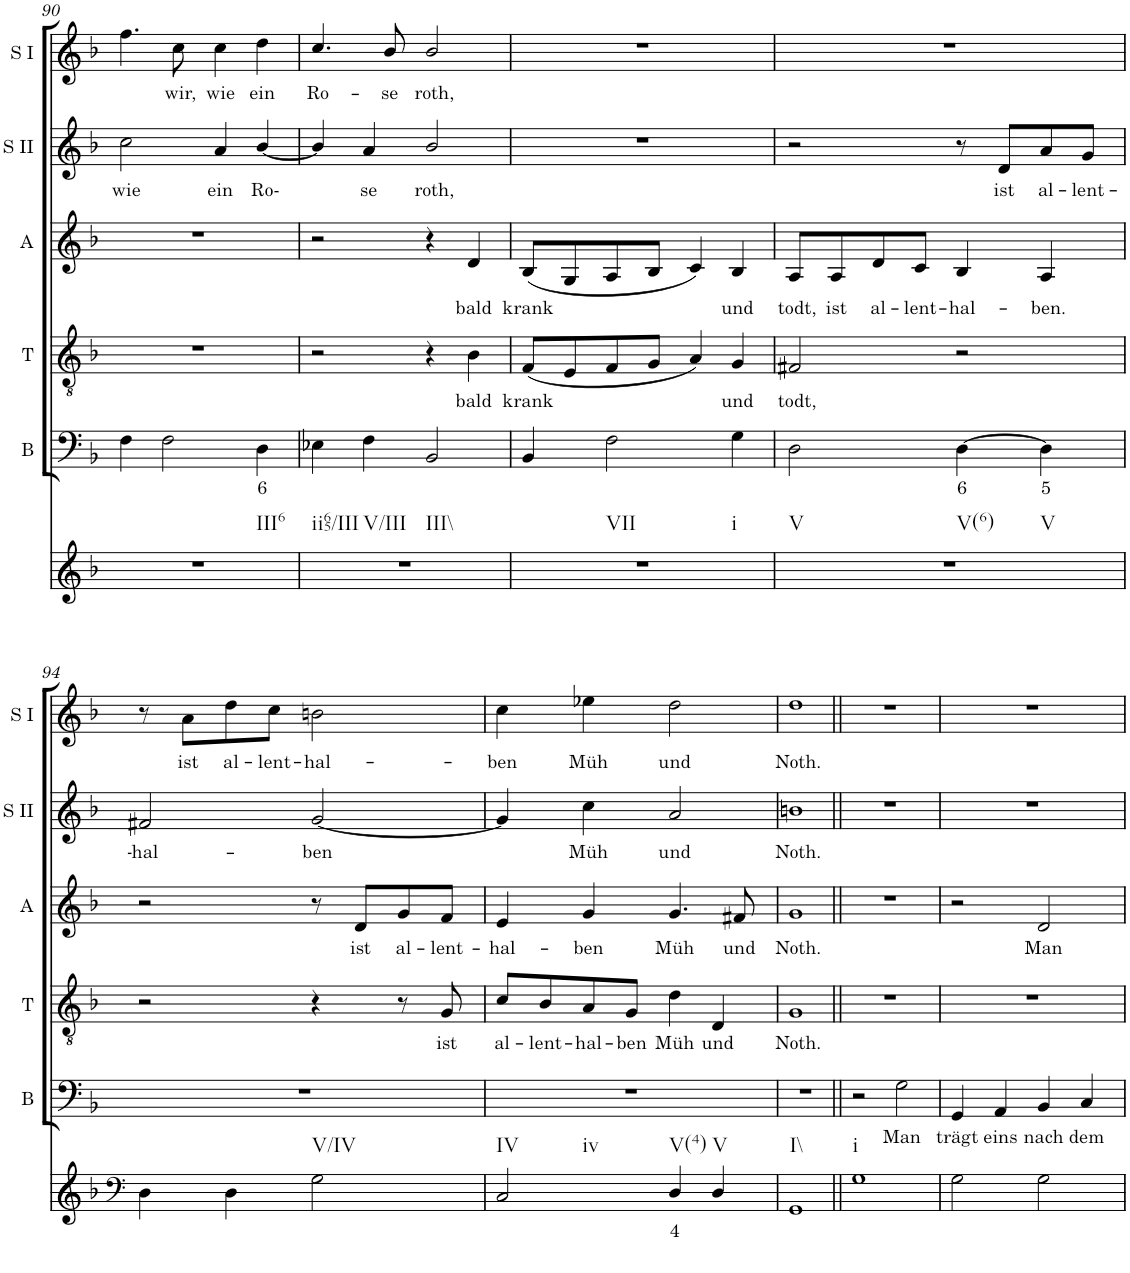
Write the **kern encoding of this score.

**kern	**text	**kern	**text	**kern	**text	**kern	**text	**kern	**text	**kern	**text
*part6	*part6	*part5	*part5	*part4	*part4	*part3	*part3	*part2	*part2	*part1	*part1
*staff6	*staff6	*staff5	*staff5	*staff4	*staff4	*staff3	*staff3	*staff2	*staff2	*staff1	*staff1
*I"Continuo	*	*I"Bass	*	*I"Tenor	*	*I"Alto	*	*I"Soprano II	*	*I"Soprano I	*
*	*	*I'B	*	*I'T	*	*I'A	*	*I'S II	*	*I'S I	*
!!LO:PB:g=z
*clefG2	*	*clefF4	*	*clefF4	*	*clefF4	*	*clefGv2	*	*clefG2	*
*k[b-]	*	*k[b-]	*	*k[b-]	*	*k[b-]	*	*k[b-]	*	*k[b-]	*
*M4/4	*	*M4/4	*	*M4/4	*	*M4/4	*	*M4/4	*	*M4/4	*
=90	=90	=90	=90	=90	=90	=90	=90	=90	=90	=90	=90
!LO:TX:b:t=III6	!	!	!	!	!	!	!	!	!	!	!
!	!	!	!	!	!	!	!	!	!LO:LY:b	!	!
1r	.	4F\	.	1r	.	1r	.	2cc\	wie	4.ff\	.
.	.	2F\	.	.	.	.	.	.	.	.	.
!	!	!	!	!	!	!	!	!	!	!	!LO:LY:b
.	.	.	.	.	.	.	.	.	.	8cc\	wir,
!	!	!	!	!	!	!	!	!	!LO:LY:b	!	!LO:LY:b
.	.	.	.	.	.	.	.	4a/	ein	4cc\	wie
!	!	!	!LO:LY:b	!	!	!	!	!	!LO:LY:b	!	!LO:LY:b
.	.	4D\	6	.	.	.	.	[4b-/	Ro-	4dd\	ein
=91	=91	=91	=91	=91	=91	=91	=91	=91	=91	=91	=91
!LO:TX:b:t=ii65/III	!	!	!	!	!	!	!	!	!	!	!
!LO:TX:b:t=V/III	!	!	!	!	!	!	!	!	!	!	!
!LO:TX:b:t=III\\	!	!	!	!	!	!	!	!	!	!	!
!	!	!	!	!	!	!	!	!	!	!	!LO:LY:b
1r	.	4E-X\	.	2r	.	2r	.	4b-/]	.	4.cc/	Ro-
!	!	!	!	!	!	!	!	!	!LO:LY:b	!	!
.	.	4F\	.	.	.	.	.	4a/	se	.	.
!	!	!	!	!	!	!	!	!	!	!	!LO:LY:b
.	.	.	.	.	.	.	.	.	.	8b-/	se
!	!	!	!	!	!	!	!	!	!LO:LY:b	!	!LO:LY:b
.	.	2BB-/	.	4r	.	4r	.	2b-/	roth,	2b-/	roth,
!	!	!	!	!	!LO:LY:b	!	!LO:LY:b	!	!	!	!
.	.	.	.	4B-\	bald	4d/	bald	.	.	.	.
=92	=92	=92	=92	=92	=92	=92	=92	=92	=92	=92	=92
!LO:TX:b:t=VII	!	!	!	!	!	!	!	!	!	!	!
!LO:TX:b:t=i	!	!	!	!	!	!	!	!	!	!	!
!	!	!	!	!	!LO:LY:b	!	!LO:LY:b	!	!	!	!
1r	.	4BB-/	.	(8F/L	krank	(8B-/L	krank	1r	.	1r	.
.	.	.	.	8E/	.	8G/	.	.	.	.	.
.	.	2F\	.	8F/	.	8A/	.	.	.	.	.
.	.	.	.	8G/J	.	8B-/J	.	.	.	.	.
.	.	.	.	4A/)	.	4c/)	.	.	.	.	.
!	!	!	!	!	!LO:LY:b	!	!LO:LY:b	!	!	!	!
.	.	4G\	.	4G/	und	4B-/	und	.	.	.	.
=93	=93	=93	=93	=93	=93	=93	=93	=93	=93	=93	=93
!LO:TX:b:t=V	!	!	!	!	!	!	!	!	!	!	!
!LO:TX:b:t=V(6)	!	!	!	!	!	!	!	!	!	!	!
!LO:TX:b:t=V	!	!	!	!	!	!	!	!	!	!	!
!	!	!	!	!	!LO:LY:b	!	!LO:LY:b	!	!	!	!
1r	.	2D\	.	2F#X/	todt,	8A/L	todt,	2r	.	1r	.
!	!	!	!	!	!	!	!LO:LY:b	!	!	!	!
.	.	.	.	.	.	8A/	ist	.	.	.	.
!	!	!	!	!	!	!	!LO:LY:b	!	!	!	!
.	.	.	.	.	.	8d/	al-	.	.	.	.
!	!	!	!	!	!	!	!LO:LY:b	!	!	!	!
.	.	.	.	.	.	8c/J	lent-	.	.	.	.
!	!	!	!LO:LY:b	!	!	!	!LO:LY:b	!	!	!	!
.	.	[4D\	6	2r	.	4B-/	hal-	8r	.	.	.
!	!	!	!	!	!	!	!	!	!LO:LY:b	!	!
.	.	.	.	.	.	.	.	8d/L	ist	.	.
!	!	!	!LO:LY:b	!	!	!	!LO:LY:b	!	!LO:LY:b	!	!
.	.	4D\]	5	.	.	4A/	ben.	8a/	al-	.	.
!	!	!	!	!	!	!	!	!	!LO:LY:b	!	!
.	.	.	.	.	.	.	.	8g/J	lent-	.	.
!!LO:LB:g=z
=94	=94	=94	=94	=94	=94	=94	=94	=94	=94	=94	=94
*clefF4	*	*	*	*	*	*	*	*	*	*	*
*k[b-]	*	*	*	*	*	*	*	*	*	*	*
!	!	!	!	!	!	!	!	!	!LO:LY:b	!	!
4D\	.	1r	.	2r	.	2r	.	2f#X/	hal-	8r	.
!	!	!	!	!	!	!	!	!	!	!	!LO:LY:b
.	.	.	.	.	.	.	.	.	.	8a\L	ist
!	!	!	!	!	!	!	!	!	!	!	!LO:LY:b
4D\	.	.	.	.	.	.	.	.	.	8dd\	al-
!	!	!	!	!	!	!	!	!	!	!	!LO:LY:b
.	.	.	.	.	.	.	.	.	.	8cc\J	lent-
!LO:TX:b:t=V/IV	!	!	!	!	!	!	!	!	!	!	!
!	!	!	!	!	!	!	!	!	!LO:LY:b	!	!LO:LY:b
2G\	.	.	.	4r	.	8r	.	[2g/	ben	2bn\	hal-
!	!	!	!	!	!	!	!LO:LY:b	!	!	!	!
.	.	.	.	.	.	8d/L	ist	.	.	.	.
!	!	!	!	!	!	!	!LO:LY:b	!	!	!	!
.	.	.	.	8r	.	8g/	al-	.	.	.	.
!	!	!	!	!	!LO:LY:b	!	!LO:LY:b	!	!	!	!
.	.	.	.	8G/	ist	8f/J	lent-	.	.	.	.
=95	=95	=95	=95	=95	=95	=95	=95	=95	=95	=95	=95
!LO:TX:b:t=IV	!	!	!	!	!	!	!	!	!	!	!
!LO:TX:b:t=iv	!	!	!	!	!	!	!	!	!	!	!
!	!	!	!	!	!LO:LY:b	!	!LO:LY:b	!	!	!	!LO:LY:b
2C/	.	1r	.	8c/L	al-	4e/	hal-	4g/]	.	4cc\	ben
!	!	!	!	!	!LO:LY:b	!	!	!	!	!	!
.	.	.	.	8B-/	lent-	.	.	.	.	.	.
!	!	!	!	!	!LO:LY:b	!	!LO:LY:b	!	!LO:LY:b	!	!LO:LY:b
.	.	.	.	8A/	hal-	4g/	ben	4cc\	Müh	4ee-X\	Müh
!	!	!	!	!	!LO:LY:b	!	!	!	!	!	!
.	.	.	.	8G/J	ben	.	.	.	.	.	.
!LO:TX:b:t=V(4)	!	!	!	!	!	!	!	!	!	!	!
!	!LO:LY:b	!	!	!	!LO:LY:b	!	!LO:LY:b	!	!LO:LY:b	!	!LO:LY:b
4D/	4	.	.	4d\	Müh	4.g/	Müh	2a/	und	2dd\	und
!LO:TX:b:t=V	!	!	!	!	!	!	!	!	!	!	!
!	!	!	!	!	!LO:LY:b	!	!	!	!	!	!
4D/	.	.	.	4D/	und	.	.	.	.	.	.
!	!	!	!	!	!	!	!LO:LY:b	!	!	!	!
.	.	.	.	.	.	8f#X/	und	.	.	.	.
=96	=96	=96	=96	=96	=96	=96	=96	=96	=96	=96	=96
!LO:TX:b:t=I\\	!	!	!	!	!	!	!	!	!	!	!
!	!	!	!	!	!LO:LY:b	!	!LO:LY:b	!	!LO:LY:b	!	!LO:LY:b
1GG	.	1r	.	1G	Noth.	1g	Noth.	1bn	Noth.	1dd	Noth.
=97||	=97||	=97||	=97||	=97||	=97||	=97||	=97||	=97||	=97||	=97||	=97||
!LO:TX:b:t=i	!	!	!	!	!	!	!	!	!	!	!
1G	.	2r	.	1r	.	1r	.	1r	.	1r	.
!	!	!	!LO:LY:b	!	!	!	!	!	!	!	!
.	.	2G\	Man	.	.	.	.	.	.	.	.
=98	=98	=98	=98	=98	=98	=98	=98	=98	=98	=98	=98
!	!	!	!LO:LY:b	!	!	!	!	!	!	!	!
2G\	.	4GG/	trägt	1r	.	2r	.	1r	.	1r	.
!	!	!	!LO:LY:b	!	!	!	!	!	!	!	!
.	.	4AA/	eins	.	.	.	.	.	.	.	.
!	!	!	!LO:LY:b	!	!	!	!LO:LY:b	!	!	!	!
2G\	.	4BB-/	nach	.	.	2d/	Man	.	.	.	.
!	!	!	!LO:LY:b	!	!	!	!	!	!	!	!
.	.	4C/	dem	.	.	.	.	.	.	.	.
=	=	=	=	=	=	=	=	=	=	=	=
*-	*-	*-	*-	*-	*-	*-	*-	*-	*-	*-	*-
